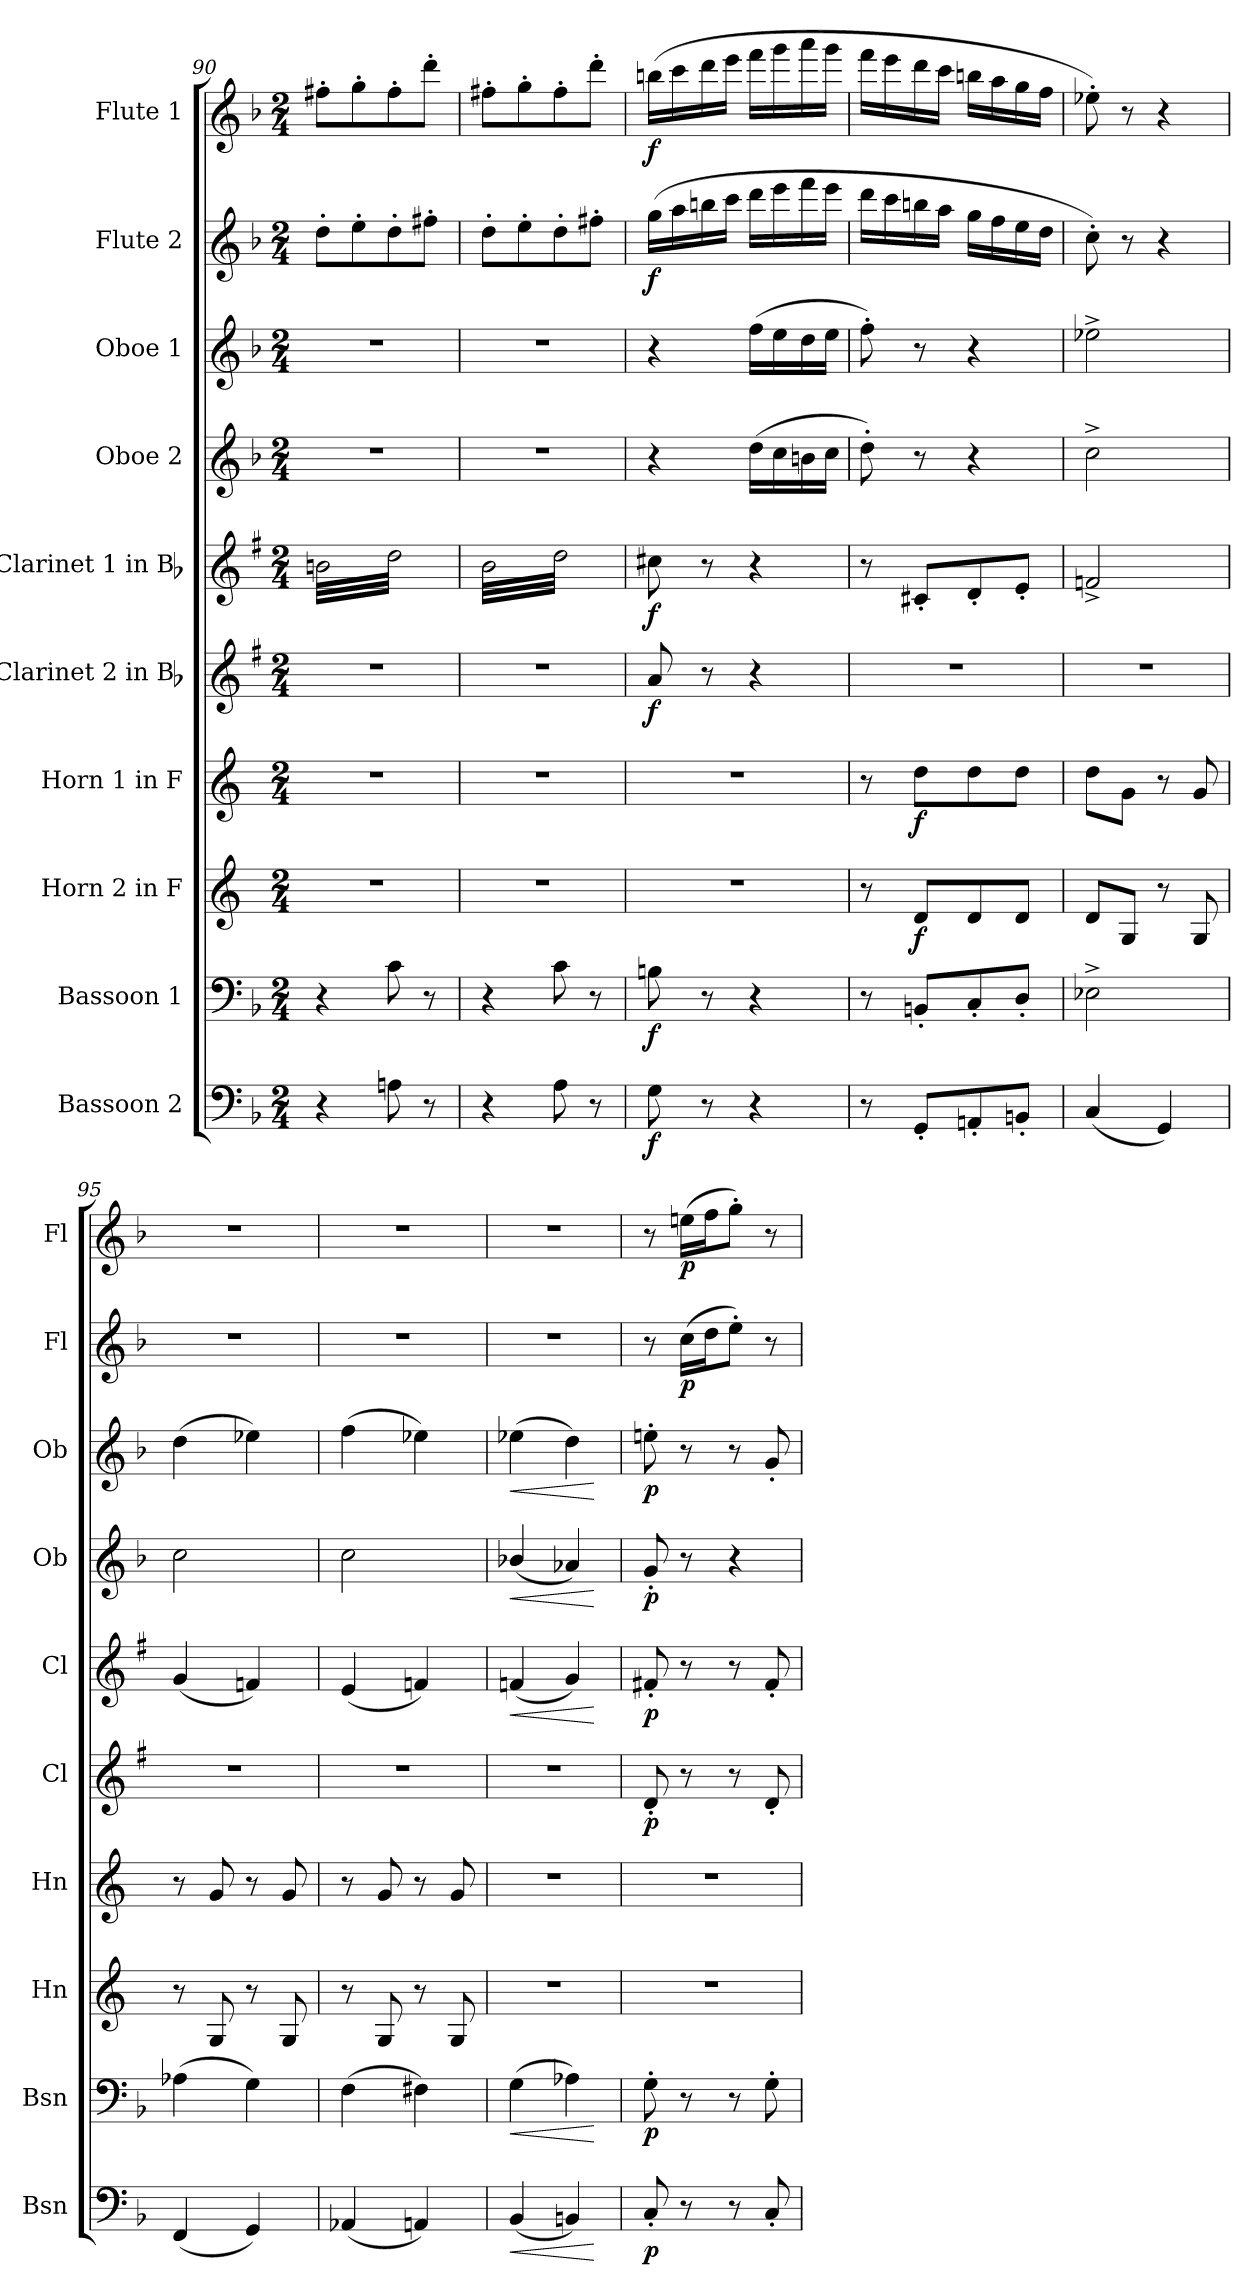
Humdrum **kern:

**kern	**dynam	**kern	**dynam	**kern	**dynam	**kern	**dynam	**kern	**dynam	**kern	**dynam	**kern	**dynam	**kern	**dynam	**kern	**dynam	**kern	**dynam
*part10	*part10	*part9	*part9	*part8	*part8	*part7	*part7	*part6	*part6	*part5	*part5	*part4	*part4	*part3	*part3	*part2	*part2	*part1	*part1
*staff10	*staff10	*staff9	*staff9	*staff8	*staff8	*staff7	*staff7	*staff6	*staff6	*staff5	*staff5	*staff4	*staff4	*staff3	*staff3	*staff2	*staff2	*staff1	*staff1
*I"Bassoon 2	*	*I"Bassoon 1	*	*I"Horn 2 in F	*	*I"Horn 1 in F	*	*I"Clarinet 2 in Bb	*	*I"Clarinet 1 in Bb	*	*I"Oboe 2	*	*I"Oboe 1	*	*I"Flute 2	*	*I"Flute 1	*
*I'Bsn	*	*I'Bsn	*	*I'Hn	*	*I'Hn	*	*I'Cl	*	*I'Cl	*	*I'Ob	*	*I'Ob	*	*I'Fl	*	*I'Fl	*
!!LO:LB:g=z
*clefF4	*	*clefF4	*	*clefG2	*	*clefG2	*	*clefG2	*	*clefG2	*	*clefG2	*	*clefG2	*	*clefG2	*	*clefG2	*
*	*	*	*	*ITrd4c7	*	*ITrd4c7	*	*ITrd1c2	*	*ITrd1c2	*	*	*	*	*	*	*	*	*
*k[b-]	*	*k[b-]	*	*k[b-]	*	*k[b-]	*	*k[b-]	*	*k[b-]	*	*k[b-]	*	*k[b-]	*	*k[b-]	*	*k[b-]	*
*M2/4	*	*M2/4	*	*M2/4	*	*M2/4	*	*M2/4	*	*M2/4	*	*M2/4	*	*M2/4	*	*M2/4	*	*M2/4	*
=90	=90	=90	=90	=90	=90	=90	=90	=90	=90	=90	=90	=90	=90	=90	=90	=90	=90	=90	=90
*	*	*	*	*	*	*	*	*	*	*tremolo	*	*	*	*	*	*	*	*	*
4r	.	4r	.	2r	.	2r	.	2r	.	(32an\LLL	.	2r	.	2r	.	8dd'\L	.	8ff#X'\L	.
.	.	.	.	.	.	.	.	.	.	32cc\	.	.	.	.	.	.	.	.	.
.	.	.	.	.	.	.	.	.	.	32an\	.	.	.	.	.	.	.	.	.
.	.	.	.	.	.	.	.	.	.	32cc\	.	.	.	.	.	.	.	.	.
.	.	.	.	.	.	.	.	.	.	32an\	.	.	.	.	.	8ee'\	.	8gg'\	.
.	.	.	.	.	.	.	.	.	.	32cc\	.	.	.	.	.	.	.	.	.
.	.	.	.	.	.	.	.	.	.	32an\	.	.	.	.	.	.	.	.	.
.	.	.	.	.	.	.	.	.	.	32cc\	.	.	.	.	.	.	.	.	.
8An\	.	8c\	.	.	.	.	.	.	.	32an\	.	.	.	.	.	8dd'\	.	8ff#'\	.
.	.	.	.	.	.	.	.	.	.	32cc\	.	.	.	.	.	.	.	.	.
.	.	.	.	.	.	.	.	.	.	32an\	.	.	.	.	.	.	.	.	.
.	.	.	.	.	.	.	.	.	.	32cc\	.	.	.	.	.	.	.	.	.
8r	.	8r	.	.	.	.	.	.	.	32an\	.	.	.	.	.	8ff#X'\J	.	8ddd'\J	.
.	.	.	.	.	.	.	.	.	.	32cc\	.	.	.	.	.	.	.	.	.
.	.	.	.	.	.	.	.	.	.	32an\	.	.	.	.	.	.	.	.	.
.	.	.	.	.	.	.	.	.	.	32cc\JJJ	.	.	.	.	.	.	.	.	.
=91	=91	=91	=91	=91	=91	=91	=91	=91	=91	=91	=91	=91	=91	=91	=91	=91	=91	=91	=91
4r	.	4r	.	2r	.	2r	.	2r	.	32a\LLL	.	2r	.	2r	.	8dd'\L	.	8ff#X'\L	.
.	.	.	.	.	.	.	.	.	.	32cc\)	.	.	.	.	.	.	.	.	.
.	.	.	.	.	.	.	.	.	.	32a\	.	.	.	.	.	.	.	.	.
.	.	.	.	.	.	.	.	.	.	32cc\)	.	.	.	.	.	.	.	.	.
.	.	.	.	.	.	.	.	.	.	32a\	.	.	.	.	.	8ee'\	.	8gg'\	.
.	.	.	.	.	.	.	.	.	.	32cc\)	.	.	.	.	.	.	.	.	.
.	.	.	.	.	.	.	.	.	.	32a\	.	.	.	.	.	.	.	.	.
.	.	.	.	.	.	.	.	.	.	32cc\)	.	.	.	.	.	.	.	.	.
8A\	.	8c\	.	.	.	.	.	.	.	32a\	.	.	.	.	.	8dd'\	.	8ff#'\	.
.	.	.	.	.	.	.	.	.	.	32cc\)	.	.	.	.	.	.	.	.	.
.	.	.	.	.	.	.	.	.	.	32a\	.	.	.	.	.	.	.	.	.
.	.	.	.	.	.	.	.	.	.	32cc\)	.	.	.	.	.	.	.	.	.
8r	.	8r	.	.	.	.	.	.	.	32a\	.	.	.	.	.	8ff#X'\J	.	8ddd'\J	.
.	.	.	.	.	.	.	.	.	.	32cc\)	.	.	.	.	.	.	.	.	.
.	.	.	.	.	.	.	.	.	.	32a\	.	.	.	.	.	.	.	.	.
.	.	.	.	.	.	.	.	.	.	32cc\)JJJ	.	.	.	.	.	.	.	.	.
*	*	*	*	*	*	*	*	*	*	*Xtremolo	*	*	*	*	*	*	*	*	*
=92	=92	=92	=92	=92	=92	=92	=92	=92	=92	=92	=92	=92	=92	=92	=92	=92	=92	=92	=92
!	!LO:DY:b	!	!LO:DY:b	!	!	!	!	!	!LO:DY:b	!	!LO:DY:b	!	!	!	!	!	!LO:DY:b	!	!LO:DY:b
8G\	f	8Bn\	f	2r	.	2r	.	8g/	f	8bn\	f	4r	.	4r	.	(16gg\LL	f	(16bbn\LL	f
.	.	.	.	.	.	.	.	.	.	.	.	.	.	.	.	.	.	.	.
.	.	.	.	.	.	.	.	.	.	.	.	.	.	.	.	16aa\	.	16ccc\	.
.	.	.	.	.	.	.	.	.	.	.	.	.	.	.	.	.	.	.	.
8r	.	8r	.	.	.	.	.	8r	.	8r	.	.	.	.	.	16bbn\	.	16ddd\	.
.	.	.	.	.	.	.	.	.	.	.	.	.	.	.	.	.	.	.	.
.	.	.	.	.	.	.	.	.	.	.	.	.	.	.	.	16ccc\JJ	.	16eee\JJ	.
.	.	.	.	.	.	.	.	.	.	.	.	.	.	.	.	.	.	.	.
4r	.	4r	.	.	.	.	.	4r	.	4r	.	(16dd\LL	.	(16ff\LL	.	16ddd\LL	.	16fff\LL	.
.	.	.	.	.	.	.	.	.	.	.	.	16cc\	.	16ee\	.	16eee\	.	16ggg\	.
.	.	.	.	.	.	.	.	.	.	.	.	16bn\	.	16dd\	.	16fff\	.	16aaa\	.
.	.	.	.	.	.	.	.	.	.	.	.	16cc\JJ	.	16ee\JJ	.	16eee\JJ	.	16ggg\JJ	.
=93	=93	=93	=93	=93	=93	=93	=93	=93	=93	=93	=93	=93	=93	=93	=93	=93	=93	=93	=93
8r	.	8r	.	8r	.	8r	.	2r	.	8r	.	8dd'\)	.	8ff'\)	.	16ddd\LL	.	16fff\LL	.
.	.	.	.	.	.	.	.	.	.	.	.	.	.	.	.	16ccc\	.	16eee\	.
!	!	!	!	!	!LO:DY:b	!	!LO:DY:b	!	!	!	!	!	!	!	!	!	!	!	!
8GG'/L	.	8BBn'/L	.	8G/L	f	8g\L	f	.	.	8Bn'/L	.	8r	.	8r	.	16bbn\	.	16ddd\	.
.	.	.	.	.	.	.	.	.	.	.	.	.	.	.	.	16aa\JJ	.	16ccc\JJ	.
8AAn'/	.	8C'/	.	8G/	.	8g\	.	.	.	8c'/	.	4r	.	4r	.	16gg\LL	.	16bbn\LL	.
.	.	.	.	.	.	.	.	.	.	.	.	.	.	.	.	16ff\	.	16aa\	.
8BBn'/J	.	8D'/J	.	8G/J	.	8g\J	.	.	.	8d'/J	.	.	.	.	.	16ee\	.	16gg\	.
.	.	.	.	.	.	.	.	.	.	.	.	.	.	.	.	16dd\JJ	.	16ff\JJ	.
=94	=94	=94	=94	=94	=94	=94	=94	=94	=94	=94	=94	=94	=94	=94	=94	=94	=94	=94	=94
(4C/	.	2E-X^\	.	8G/L	.	8g\L	.	2r	.	2e-X^/	.	2cc^\	.	2ee-X^\	.	8cc'\)	.	8ee-X'\)	.
.	.	.	.	8C/J	.	8c\J	.	.	.	.	.	.	.	.	.	8r	.	8r	.
4GG/)	.	.	.	8r	.	8r	.	.	.	.	.	.	.	.	.	4r	.	4r	.
.	.	.	.	8C/	.	8c/	.	.	.	.	.	.	.	.	.	.	.	.	.
=95	=95	=95	=95	=95	=95	=95	=95	=95	=95	=95	=95	=95	=95	=95	=95	=95	=95	=95	=95
(4FF/	.	(4A-X\	.	8r	.	8r	.	2r	.	(4f/	.	2cc\	.	(4dd\	.	2r	.	2r	.
.	.	.	.	8C/	.	8c/	.	.	.	.	.	.	.	.	.	.	.	.	.
4GG/)	.	4G\)	.	8r	.	8r	.	.	.	4e-X/)	.	.	.	4ee-X\)	.	.	.	.	.
.	.	.	.	8C/	.	8c/	.	.	.	.	.	.	.	.	.	.	.	.	.
=96	=96	=96	=96	=96	=96	=96	=96	=96	=96	=96	=96	=96	=96	=96	=96	=96	=96	=96	=96
(4AA-X/	.	(4F\	.	8r	.	8r	.	2r	.	(4d/	.	2cc\	.	(4ff\	.	2r	.	2r	.
.	.	.	.	8C/	.	8c/	.	.	.	.	.	.	.	.	.	.	.	.	.
4AAn/)	.	4F#X\)	.	8r	.	8r	.	.	.	4e-X/)	.	.	.	4ee-X\)	.	.	.	.	.
.	.	.	.	8C/	.	8c/	.	.	.	.	.	.	.	.	.	.	.	.	.
=97	=97	=97	=97	=97	=97	=97	=97	=97	=97	=97	=97	=97	=97	=97	=97	=97	=97	=97	=97
!	!LO:HP:b	!	!LO:HP:b	!	!	!	!	!	!	!	!LO:HP:b	!	!LO:HP:b	!	!LO:HP:b	!	!	!	!
(4BB-/	<	(4G\	<	2r	.	2r	.	2r	.	(4e-X/	<	(4b-X/	<	(4ee-X\	<	2r	.	2r	.
4BBn/)	.	4A-X\)	.	.	.	.	.	.	.	4f/)	.	4a-X/)	.	4dd\)	.	.	.	.	.
.	[	.	[	.	.	.	.	.	.	.	[	.	[	.	[	.	.	.	.
=98	=98	=98	=98	=98	=98	=98	=98	=98	=98	=98	=98	=98	=98	=98	=98	=98	=98	=98	=98
!	!LO:DY:b	!	!LO:DY:b	!	!	!	!	!	!LO:DY:b	!	!LO:DY:b	!	!LO:DY:b	!	!LO:DY:b	!	!	!	!
8C'/	p	8G'\	p	2r	.	2r	.	8c'/	p	8en'/	p	8g'/	p	8een'\	p	8r	.	8r	.
!	!	!	!	!	!	!	!	!	!	!	!	!	!	!	!	!	!LO:DY:b	!	!LO:DY:b
8r	.	8r	.	.	.	.	.	8r	.	8r	.	8r	.	8r	.	(16cc\LL	p	(16een\LL	p
.	.	.	.	.	.	.	.	.	.	.	.	.	.	.	.	16dd\J	.	16ff\J	.
8r	.	8r	.	.	.	.	.	8r	.	8r	.	4r	.	8r	.	8ee'\J)	.	8gg'\J)	.
8C'/	.	8G'\	.	.	.	.	.	8c'/	.	8e'/	.	.	.	8g'/	.	8r	.	8r	.
=	=	=	=	=	=	=	=	=	=	=	=	=	=	=	=	=	=	=	=
*-	*-	*-	*-	*-	*-	*-	*-	*-	*-	*-	*-	*-	*-	*-	*-	*-	*-	*-	*-
